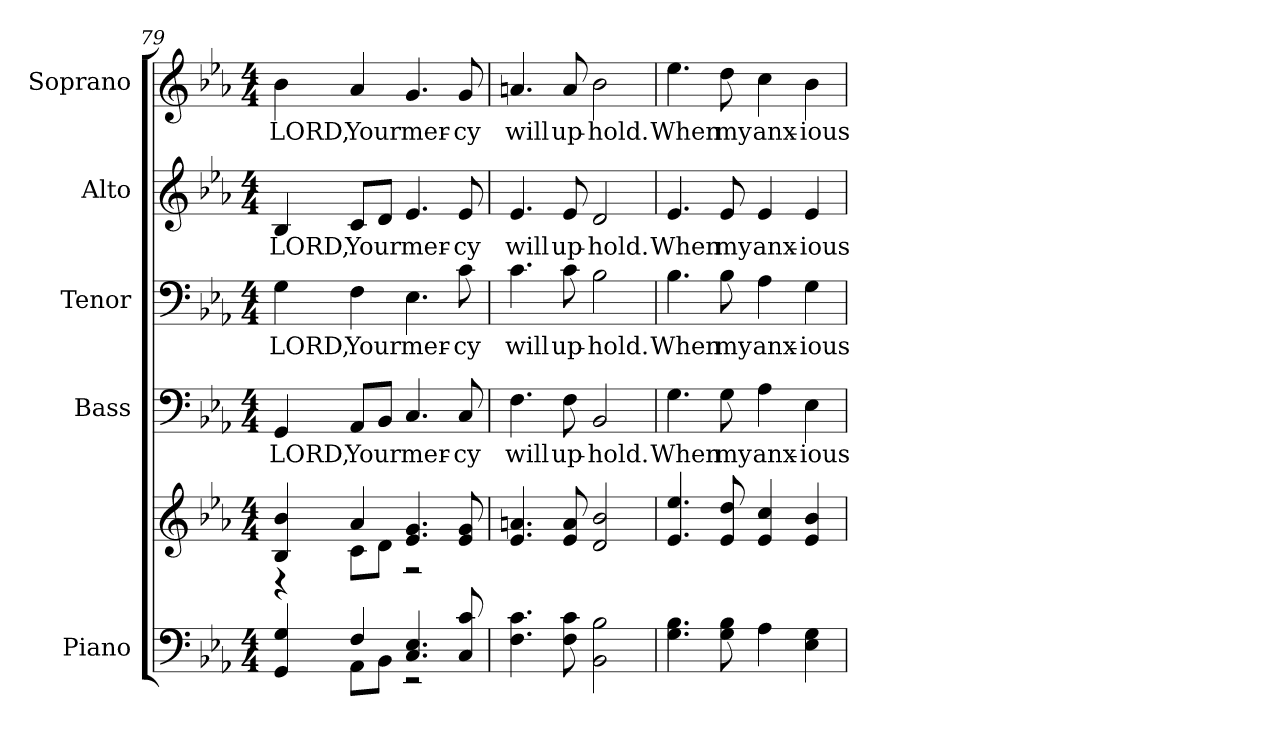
**kern	**kern	**kern	**text	**kern	**text	**kern	**text	**kern	**text
*part5	*part5	*part4	*part4	*part3	*part3	*part2	*part2	*part1	*part1
*staff6	*staff5	*staff4	*staff4	*staff3	*staff3	*staff2	*staff2	*staff1	*staff1
*I"Piano	*	*I"Bass	*	*I"Tenor	*	*I"Alto	*	*I"Soprano	*
*I'Pno.	*	*I'B.	*	*I'T.	*	*I'A.	*	*I'S.	*
*clefF4	*clefG2	*clefF4	*	*clefF4	*	*clefG2	*	*clefG2	*
*k[b-e-a-]	*k[b-e-a-]	*k[b-e-a-]	*	*k[b-e-a-]	*	*k[b-e-a-]	*	*k[b-e-a-]	*
*E-:	*E-:	*E-:	*	*E-:	*	*E-:	*	*E-:	*
*M4/4	*M4/4	*M4/4	*	*M4/4	*	*M4/4	*	*M4/4	*
=79	=79	=79	=79	=79	=79	=79	=79	=79	=79
*^	*^	*	*	*	*	*	*	*	*
!	!	!	!	!	!LO:LY:b:color=#000000	!	!	!	!	!	!
!	!	!	!	!	!	!	!LO:LY:b:color=#000000	!	!	!	!
!	!	!	!	!	!	!	!	!	!LO:LY:b:color=#000000	!	!
!	!	!	!	!	!	!	!	!	!	!	!LO:LY:b:color=#000000
4GGi/ 4Gi	4ryy	4B-i/ 4b-i	4r	4GGi/	LORD,	4Gi\	LORD,	4B-i/	LORD,	4b-i\	LORD,
!	!	!	!	!	!LO:LY:b:color=#000000	!	!	!	!	!	!
!	!	!	!	!	!	!	!LO:LY:b:color=#000000	!	!	!	!
!	!	!	!	!	!	!	!	!	!LO:LY:b:color=#000000	!	!
!	!	!	!	!	!	!	!	!	!	!	!LO:LY:b:color=#000000
4Fi/	8AA-i\L	4a-i/	8ci\L	8AA-i/L	Your	4Fi\	Your	8ci/L	Your	4a-i/	Your
.	8BB-i\J	.	8di\J	8BB-i/J	.	.	.	8di/J	.	.	.
!	!	!	!	!	!LO:LY:b:color=#000000	!	!	!	!	!	!
!	!	!	!	!	!	!	!LO:LY:b:color=#000000	!	!	!	!
!	!	!	!	!	!	!	!	!	!LO:LY:b:color=#000000	!	!
!	!	!	!	!	!	!	!	!	!	!	!LO:LY:b:color=#000000
4.Ci/ 4.E-i	2r	4.e-i/ 4.gi	2r	4.Ci/	mer-	4.E-i\	mer-	4.e-i/	mer-	4.gi/	mer-
!	!	!	!	!	!LO:LY:b:color=#000000	!	!	!	!	!	!
!	!	!	!	!	!	!	!LO:LY:b:color=#000000	!	!	!	!
!	!	!	!	!	!	!	!	!	!LO:LY:b:color=#000000	!	!
!	!	!	!	!	!	!	!	!	!	!	!LO:LY:b:color=#000000
8Ci/ 8ci	.	8e-i/ 8gi	.	8Ci/	-cy	8ci\	-cy	8e-i/	-cy	8gi/	-cy
*v	*v	*	*	*	*	*	*	*	*	*	*
*	*v	*v	*	*	*	*	*	*	*	*
=80	=80	=80	=80	=80	=80	=80	=80	=80	=80
!	!	!	!LO:LY:b:color=#000000	!	!	!	!	!	!
!	!	!	!	!	!LO:LY:b:color=#000000	!	!	!	!
!	!	!	!	!	!	!	!LO:LY:b:color=#000000	!	!
!	!	!	!	!	!	!	!	!	!LO:LY:b:color=#000000
4.Fi\ 4.ci	4.e-i/ 4.ani	4.Fi\	will	4.ci\	will	4.e-i/	will	4.ani/	will
!	!	!	!LO:LY:b:color=#000000	!	!	!	!	!	!
!	!	!	!	!	!LO:LY:b:color=#000000	!	!	!	!
!	!	!	!	!	!	!	!LO:LY:b:color=#000000	!	!
!	!	!	!	!	!	!	!	!	!LO:LY:b:color=#000000
8Fi\ 8ci	8e-i/ 8ai	8Fi\	up-	8ci\	up-	8e-i/	up-	8ai/	up-
!	!	!	!LO:LY:b:color=#000000	!	!	!	!	!	!
!	!	!	!	!	!LO:LY:b:color=#000000	!	!	!	!
!	!	!	!	!	!	!	!LO:LY:b:color=#000000	!	!
!	!	!	!	!	!	!	!	!	!LO:LY:b:color=#000000
2BB-i\ 2B-i	2di/ 2b-i	2BB-i/	-hold.	2B-i\	-hold.	2di/	-hold.	2b-i\	-hold.
!!LO:PB:g=z
=81	=81	=81	=81	=81	=81	=81	=81	=81	=81
!	!	!	!LO:LY:b:color=#000000	!	!	!	!	!	!
!	!	!	!	!	!LO:LY:b:color=#000000	!	!	!	!
!	!	!	!	!	!	!	!LO:LY:b:color=#000000	!	!
!	!	!	!	!	!	!	!	!	!LO:LY:b:color=#000000
4.Gi\ 4.B-i	4.e-i/ 4.ee-i	4.Gi\	When	4.B-i\	When	4.e-i/	When	4.ee-i\	When
!	!	!	!LO:LY:b:color=#000000	!	!	!	!	!	!
!	!	!	!	!	!LO:LY:b:color=#000000	!	!	!	!
!	!	!	!	!	!	!	!LO:LY:b:color=#000000	!	!
!	!	!	!	!	!	!	!	!	!LO:LY:b:color=#000000
8Gi\ 8B-i	8e-i/ 8ddi	8Gi\	my	8B-i\	my	8e-i/	my	8ddi\	my
!	!	!	!LO:LY:b:color=#000000	!	!	!	!	!	!
!	!	!	!	!	!LO:LY:b:color=#000000	!	!	!	!
!	!	!	!	!	!	!	!LO:LY:b:color=#000000	!	!
!	!	!	!	!	!	!	!	!	!LO:LY:b:color=#000000
4A-i\	4e-i/ 4cci	4A-i\	anx-	4A-i\	anx-	4e-i/	anx-	4cci\	anx-
!	!	!	!LO:LY:b:color=#000000	!	!	!	!	!	!
!	!	!	!	!	!LO:LY:b:color=#000000	!	!	!	!
!	!	!	!	!	!	!	!LO:LY:b:color=#000000	!	!
!	!	!	!	!	!	!	!	!	!LO:LY:b:color=#000000
4E-i\ 4Gi	4e-i/ 4b-i	4E-i\	-ious	4Gi\	-ious	4e-i/	-ious	4b-i\	-ious
=	=	=	=	=	=	=	=	=	=
*-	*-	*-	*-	*-	*-	*-	*-	*-	*-
